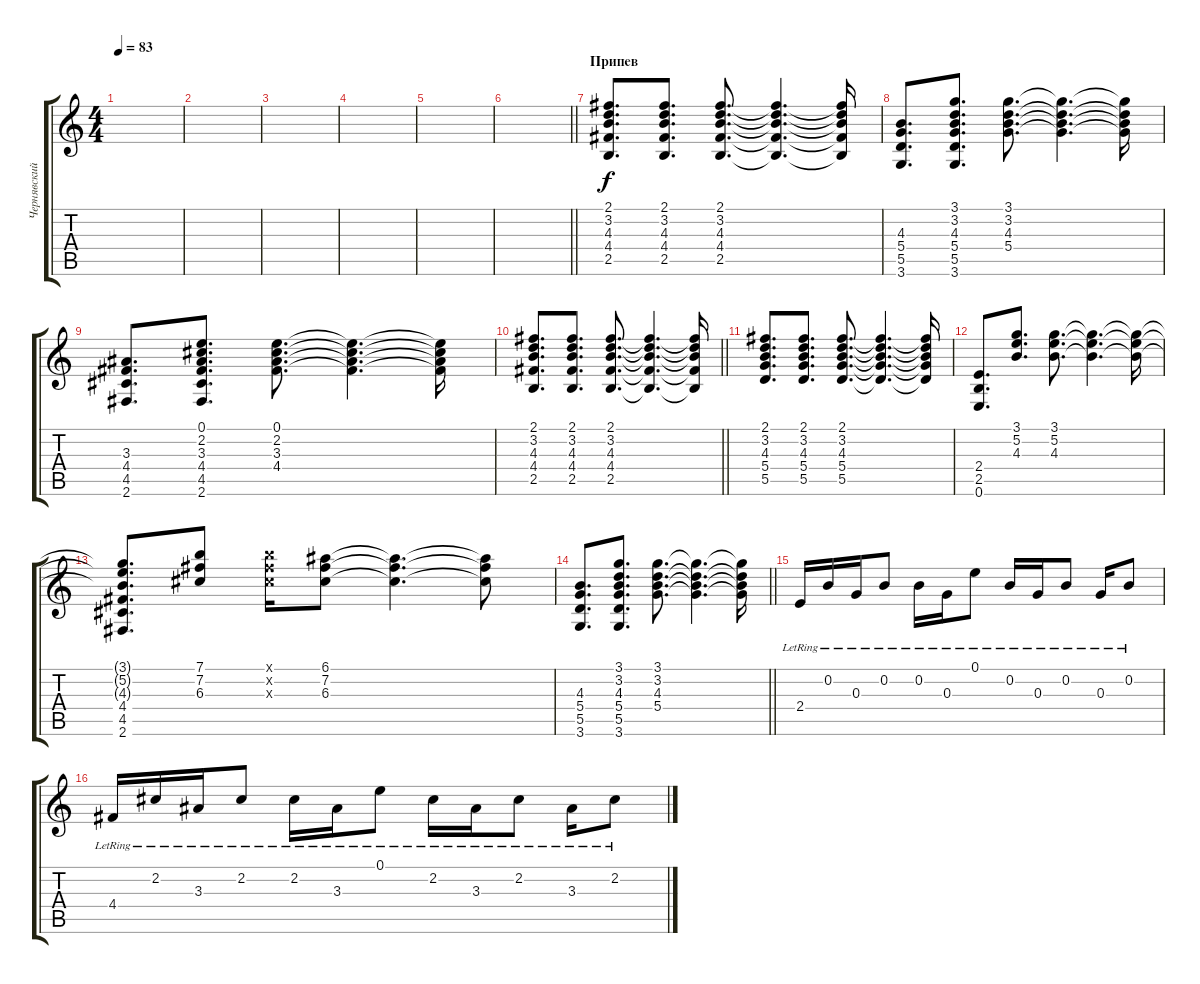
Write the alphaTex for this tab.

\track ("Чернявский" "Чернявский") {instrument distortionguitar}
\staff {score tabs}
\tuning (E4 B3 G3 D3 A2 E2) {hide}
\ts (4 4)
\tempo 83
\clef g2
\ks c
|
|
|
|
|
\barLineRight lightlight
|
\section ("" "Припев")
(2.1 3.2 4.3 4.4 2.5).8{d} (2.1 3.2 4.3 4.4 2.5).8{d} (2.1 3.2 4.3 4.4 2.5).8{d} (2.1{t} 3.2{t} 4.3{t} 4.4{t} 2.5{t}).4{d} (2.1{t} 3.2{t} 4.3{t} 4.4{t} 2.5{t}).16 |
(4.3 5.4 5.5 3.6).8{d} (3.1 3.2 4.3 5.4 5.5 3.6).8{d} (3.1 3.2 4.3 5.4).8{d} (3.1{t} 3.2{t} 4.3{t} 5.4{t}).4{d} (3.1{t} 3.2{t} 4.3{t} 5.4{t}).16 |
(3.3 4.4 4.5 2.6).8{d} (0.1 2.2 3.3 4.4 4.5 2.6).8{d} (0.1 2.2 3.3 4.4).8{d} (0.1{t} 2.2{t} 3.3{t} 4.4{t}).4{d} (0.1{t} 2.2{t} 3.3{t} 4.4{t}).16 |
\barLineRight lightlight
(2.1 3.2 4.3 4.4 2.5).8{d} (2.1 3.2 4.3 4.4 2.5).8{d} (2.1 3.2 4.3 4.4 2.5).8{d} (2.1{t} 3.2{t} 4.3{t} 4.4{t} 2.5{t}).4{d} (2.1{t} 3.2{t} 4.3{t} 4.4{t} 2.5{t}).16 |
(2.1 3.2 4.3 5.4 5.5).8{d} (2.1 3.2 4.3 5.4 5.5).8{d} (2.1 3.2 4.3 5.4 5.5).8{d} (2.1{t} 3.2{t} 4.3{t} 5.4{t} 5.5{t}).4{d} (2.1{t} 3.2{t} 4.3{t} 5.4{t} 5.5{t}).16 |
(2.4 2.5 0.6).8{d} (3.1 5.2 4.3).8{d} (3.1 5.2 4.3).8{d} (3.1{t} 5.2{t} 4.3{t}).4{d} (3.1{t} 5.2{t} 4.3{t}).16 |
(3.1{t} 5.2{t} 4.3{t} 4.4 4.5 2.6).8{d} (7.1 7.2 6.3).8 (7.1{x} 7.2{x} 6.3{x}).16 (6.1 7.2 6.3).8 (6.1{t} 7.2{t} 6.3{t}).4{d} (6.1{t} 7.2{t} 6.3{t}).8 |
\barLineRight lightlight
(4.3 5.4 5.5 3.6).8{d} (3.1 3.2 4.3 5.4 5.5 3.6).8{d} (3.1 3.2 4.3 5.4).8{d} (3.1{t} 3.2{t} 4.3{t} 5.4{t}).4{d} (3.1{t} 3.2{t} 4.3{t} 5.4{t}).16 |
2.4{lr}.16 0.2{lr}.16 0.3{lr}.16 0.2{lr}.8 0.2{lr}.16 0.3{lr}.16 0.1{lr}.8 0.2{lr}.16 0.3{lr}.16 0.2{lr}.8 0.3{lr}.16 0.2{lr}.8 |
4.4{lr}.16 2.2{lr}.16 3.3{lr}.16 2.2{lr}.8 2.2{lr}.16 3.3{lr}.16 0.1{lr}.8 2.2{lr}.16 3.3{lr}.16 2.2{lr}.8 3.3{lr}.16 2.2{lr}.8
